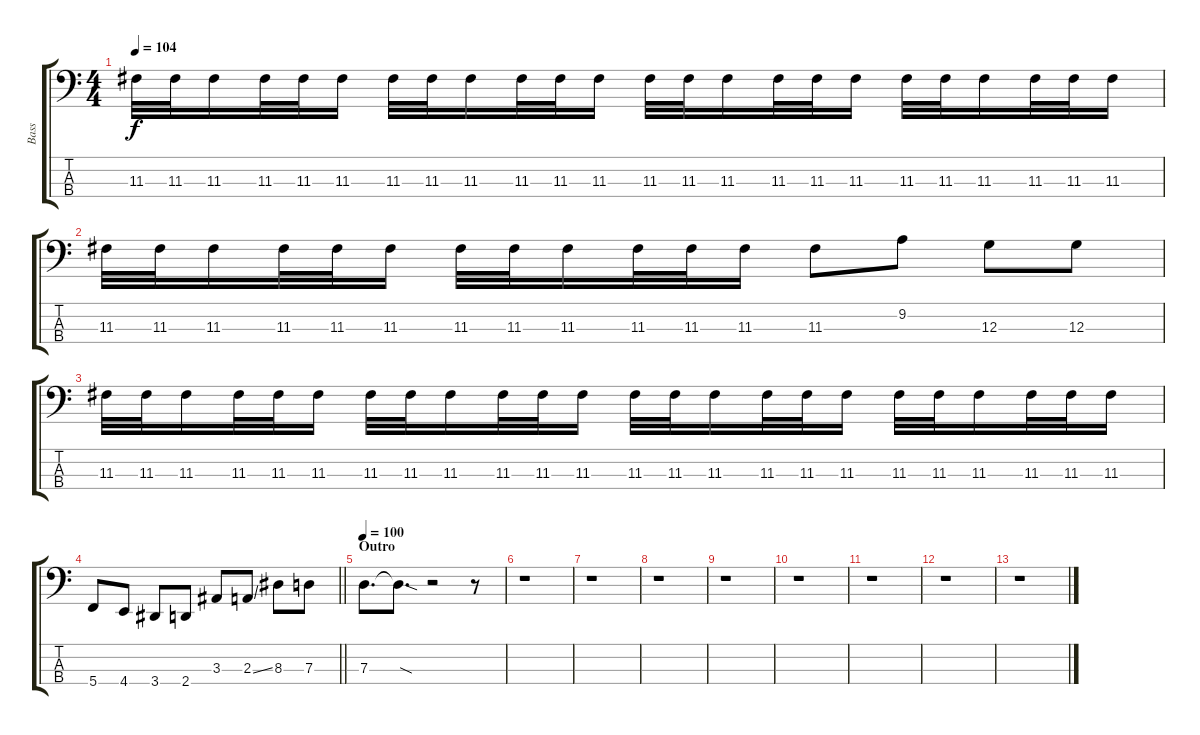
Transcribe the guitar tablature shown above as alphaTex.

\track ("Bass" "Bass") {instrument electricbasspick}
\staff {score tabs}
\tuning (F2 C2 G1 C1) {hide}
\ts (4 4)
\tempo 104
\clef f4
\ks c
11.3.32{dy f} 11.3.32 11.3.16 11.3.32 11.3.32 11.3.16 11.3.32 11.3.32 11.3.16 11.3.32 11.3.32 11.3.16 11.3.32 11.3.32 11.3.16 11.3.32 11.3.32 11.3.16 11.3.32 11.3.32 11.3.16 11.3.32 11.3.32 11.3.16 |
11.3.32 11.3.32 11.3.16 11.3.32 11.3.32 11.3.16 11.3.32 11.3.32 11.3.16 11.3.32 11.3.32 11.3.16 11.3.8 9.2.8 12.3.8 12.3.8 |
11.3.32 11.3.32 11.3.16 11.3.32 11.3.32 11.3.16 11.3.32 11.3.32 11.3.16 11.3.32 11.3.32 11.3.16 11.3.32 11.3.32 11.3.16 11.3.32 11.3.32 11.3.16 11.3.32 11.3.32 11.3.16 11.3.32 11.3.32 11.3.16 |
\barLineRight lightlight
5.4.8 4.4.8 3.4.8 2.4.8 3.3.8 2.3{ss}.8 8.3.8 7.3.8 |
\section ("" "Outro")
\tempo 100
7.3.8{d} 7.3{sod t}.8{d} r.2 r.8 |
r.1 |
r.1 |
r.1 |
r.1 |
r.1 |
r.1 |
r.1 |
r.1
